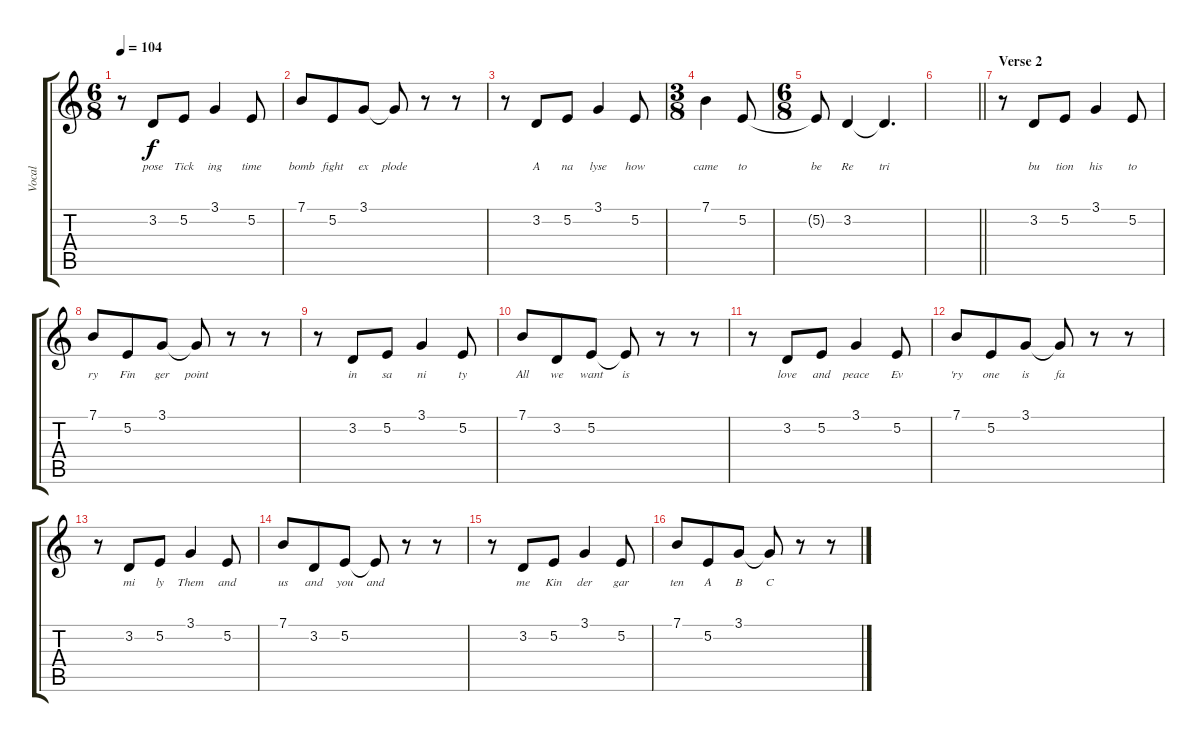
\track ("Vocal" "Vocal") {instrument acousticgrandpiano}
\staff {score tabs}
\tuning (E4 B3 G3 D3 A2 E2) {hide}
\ts (6 8)
\tempo 104
\clef g2
\ks c
r.8{dy f} 3.2.8{lyrics (0 "pose") lyrics (1 "") lyrics (2 "") lyrics (3 "") lyrics (4 "")} 5.2.8{lyrics (0 "Tick") lyrics (1 "") lyrics (2 "") lyrics (3 "") lyrics (4 "")} 3.1.4{lyrics (0 "ing") lyrics (1 "") lyrics (2 "") lyrics (3 "") lyrics (4 "")} 5.2.8{lyrics (0 "time") lyrics (1 "") lyrics (2 "") lyrics (3 "") lyrics (4 "")} |
7.1.8{lyrics (0 "bomb") lyrics (1 "") lyrics (2 "") lyrics (3 "") lyrics (4 "")} 5.2.8{lyrics (0 "fight") lyrics (1 "") lyrics (2 "") lyrics (3 "") lyrics (4 "")} 3.1.8{lyrics (0 "ex") lyrics (1 "") lyrics (2 "") lyrics (3 "") lyrics (4 "")} 3.1{t}.8{lyrics (0 "plode") lyrics (1 "") lyrics (2 "") lyrics (3 "") lyrics (4 "")} r.8 r.8 |
r.8 3.2.8{lyrics (0 "A") lyrics (1 "") lyrics (2 "") lyrics (3 "") lyrics (4 "")} 5.2.8{lyrics (0 "na") lyrics (1 "") lyrics (2 "") lyrics (3 "") lyrics (4 "")} 3.1.4{lyrics (0 "lyse") lyrics (1 "") lyrics (2 "") lyrics (3 "") lyrics (4 "")} 5.2.8{lyrics (0 "how") lyrics (1 "") lyrics (2 "") lyrics (3 "") lyrics (4 "")} |
\ts (3 8)
7.1.4{lyrics (0 "came") lyrics (1 "") lyrics (2 "") lyrics (3 "") lyrics (4 "")} 5.2.8{lyrics (0 "to") lyrics (1 "") lyrics (2 "") lyrics (3 "") lyrics (4 "")} |
\ts (6 8)
5.2{t}.8{lyrics (0 "be") lyrics (1 "") lyrics (2 "") lyrics (3 "") lyrics (4 "")} 3.2.4{lyrics (0 "Re") lyrics (1 "") lyrics (2 "") lyrics (3 "") lyrics (4 "")} 3.2{t}.4{d lyrics (0 "tri") lyrics (1 "") lyrics (2 "") lyrics (3 "") lyrics (4 "")} |
\barLineRight lightlight
|
\section ("" "Verse 2")
r.8 3.2.8{lyrics (0 "bu") lyrics (1 "") lyrics (2 "") lyrics (3 "") lyrics (4 "")} 5.2.8{lyrics (0 "tion") lyrics (1 "") lyrics (2 "") lyrics (3 "") lyrics (4 "")} 3.1.4{lyrics (0 "his") lyrics (1 "") lyrics (2 "") lyrics (3 "") lyrics (4 "")} 5.2.8{lyrics (0 "to") lyrics (1 "") lyrics (2 "") lyrics (3 "") lyrics (4 "")} |
7.1.8{lyrics (0 "ry") lyrics (1 "") lyrics (2 "") lyrics (3 "") lyrics (4 "")} 5.2.8{lyrics (0 "Fin") lyrics (1 "") lyrics (2 "") lyrics (3 "") lyrics (4 "")} 3.1.8{lyrics (0 "ger") lyrics (1 "") lyrics (2 "") lyrics (3 "") lyrics (4 "")} 3.1{t}.8{lyrics (0 "point") lyrics (1 "") lyrics (2 "") lyrics (3 "") lyrics (4 "")} r.8 r.8 |
r.8 3.2.8{lyrics (0 "in") lyrics (1 "") lyrics (2 "") lyrics (3 "") lyrics (4 "")} 5.2.8{lyrics (0 "sa") lyrics (1 "") lyrics (2 "") lyrics (3 "") lyrics (4 "")} 3.1.4{lyrics (0 "ni") lyrics (1 "") lyrics (2 "") lyrics (3 "") lyrics (4 "")} 5.2.8{lyrics (0 "ty") lyrics (1 "") lyrics (2 "") lyrics (3 "") lyrics (4 "")} |
7.1.8{lyrics (0 "All") lyrics (1 "") lyrics (2 "") lyrics (3 "") lyrics (4 "")} 3.2.8{lyrics (0 "we") lyrics (1 "") lyrics (2 "") lyrics (3 "") lyrics (4 "")} 5.2.8{lyrics (0 "want") lyrics (1 "") lyrics (2 "") lyrics (3 "") lyrics (4 "")} 5.2{t}.8{lyrics (0 "is") lyrics (1 "") lyrics (2 "") lyrics (3 "") lyrics (4 "")} r.8 r.8 |
r.8 3.2.8{lyrics (0 "love") lyrics (1 "") lyrics (2 "") lyrics (3 "") lyrics (4 "")} 5.2.8{lyrics (0 "and") lyrics (1 "") lyrics (2 "") lyrics (3 "") lyrics (4 "")} 3.1.4{lyrics (0 "peace") lyrics (1 "") lyrics (2 "") lyrics (3 "") lyrics (4 "")} 5.2.8{lyrics (0 "Ev") lyrics (1 "") lyrics (2 "") lyrics (3 "") lyrics (4 "")} |
7.1.8{lyrics (0 "'ry") lyrics (1 "") lyrics (2 "") lyrics (3 "") lyrics (4 "")} 5.2.8{lyrics (0 "one") lyrics (1 "") lyrics (2 "") lyrics (3 "") lyrics (4 "")} 3.1.8{lyrics (0 "is") lyrics (1 "") lyrics (2 "") lyrics (3 "") lyrics (4 "")} 3.1{t}.8{lyrics (0 "fa") lyrics (1 "") lyrics (2 "") lyrics (3 "") lyrics (4 "")} r.8 r.8 |
r.8 3.2.8{lyrics (0 "mi") lyrics (1 "") lyrics (2 "") lyrics (3 "") lyrics (4 "")} 5.2.8{lyrics (0 "ly") lyrics (1 "") lyrics (2 "") lyrics (3 "") lyrics (4 "")} 3.1.4{lyrics (0 "Them") lyrics (1 "") lyrics (2 "") lyrics (3 "") lyrics (4 "")} 5.2.8{lyrics (0 "and") lyrics (1 "") lyrics (2 "") lyrics (3 "") lyrics (4 "")} |
7.1.8{lyrics (0 "us") lyrics (1 "") lyrics (2 "") lyrics (3 "") lyrics (4 "")} 3.2.8{lyrics (0 "and") lyrics (1 "") lyrics (2 "") lyrics (3 "") lyrics (4 "")} 5.2.8{lyrics (0 "you") lyrics (1 "") lyrics (2 "") lyrics (3 "") lyrics (4 "")} 5.2{t}.8{lyrics (0 "and") lyrics (1 "") lyrics (2 "") lyrics (3 "") lyrics (4 "")} r.8 r.8 |
r.8 3.2.8{lyrics (0 "me") lyrics (1 "") lyrics (2 "") lyrics (3 "") lyrics (4 "")} 5.2.8{lyrics (0 "Kin") lyrics (1 "") lyrics (2 "") lyrics (3 "") lyrics (4 "")} 3.1.4{lyrics (0 "der") lyrics (1 "") lyrics (2 "") lyrics (3 "") lyrics (4 "")} 5.2.8{lyrics (0 "gar") lyrics (1 "") lyrics (2 "") lyrics (3 "") lyrics (4 "")} |
7.1.8{lyrics (0 "ten") lyrics (1 "") lyrics (2 "") lyrics (3 "") lyrics (4 "")} 5.2.8{lyrics (0 "A") lyrics (1 "") lyrics (2 "") lyrics (3 "") lyrics (4 "")} 3.1.8{lyrics (0 "B") lyrics (1 "") lyrics (2 "") lyrics (3 "") lyrics (4 "")} 3.1{t}.8{lyrics (0 "C") lyrics (1 "") lyrics (2 "") lyrics (3 "") lyrics (4 "")} r.8 r.8
